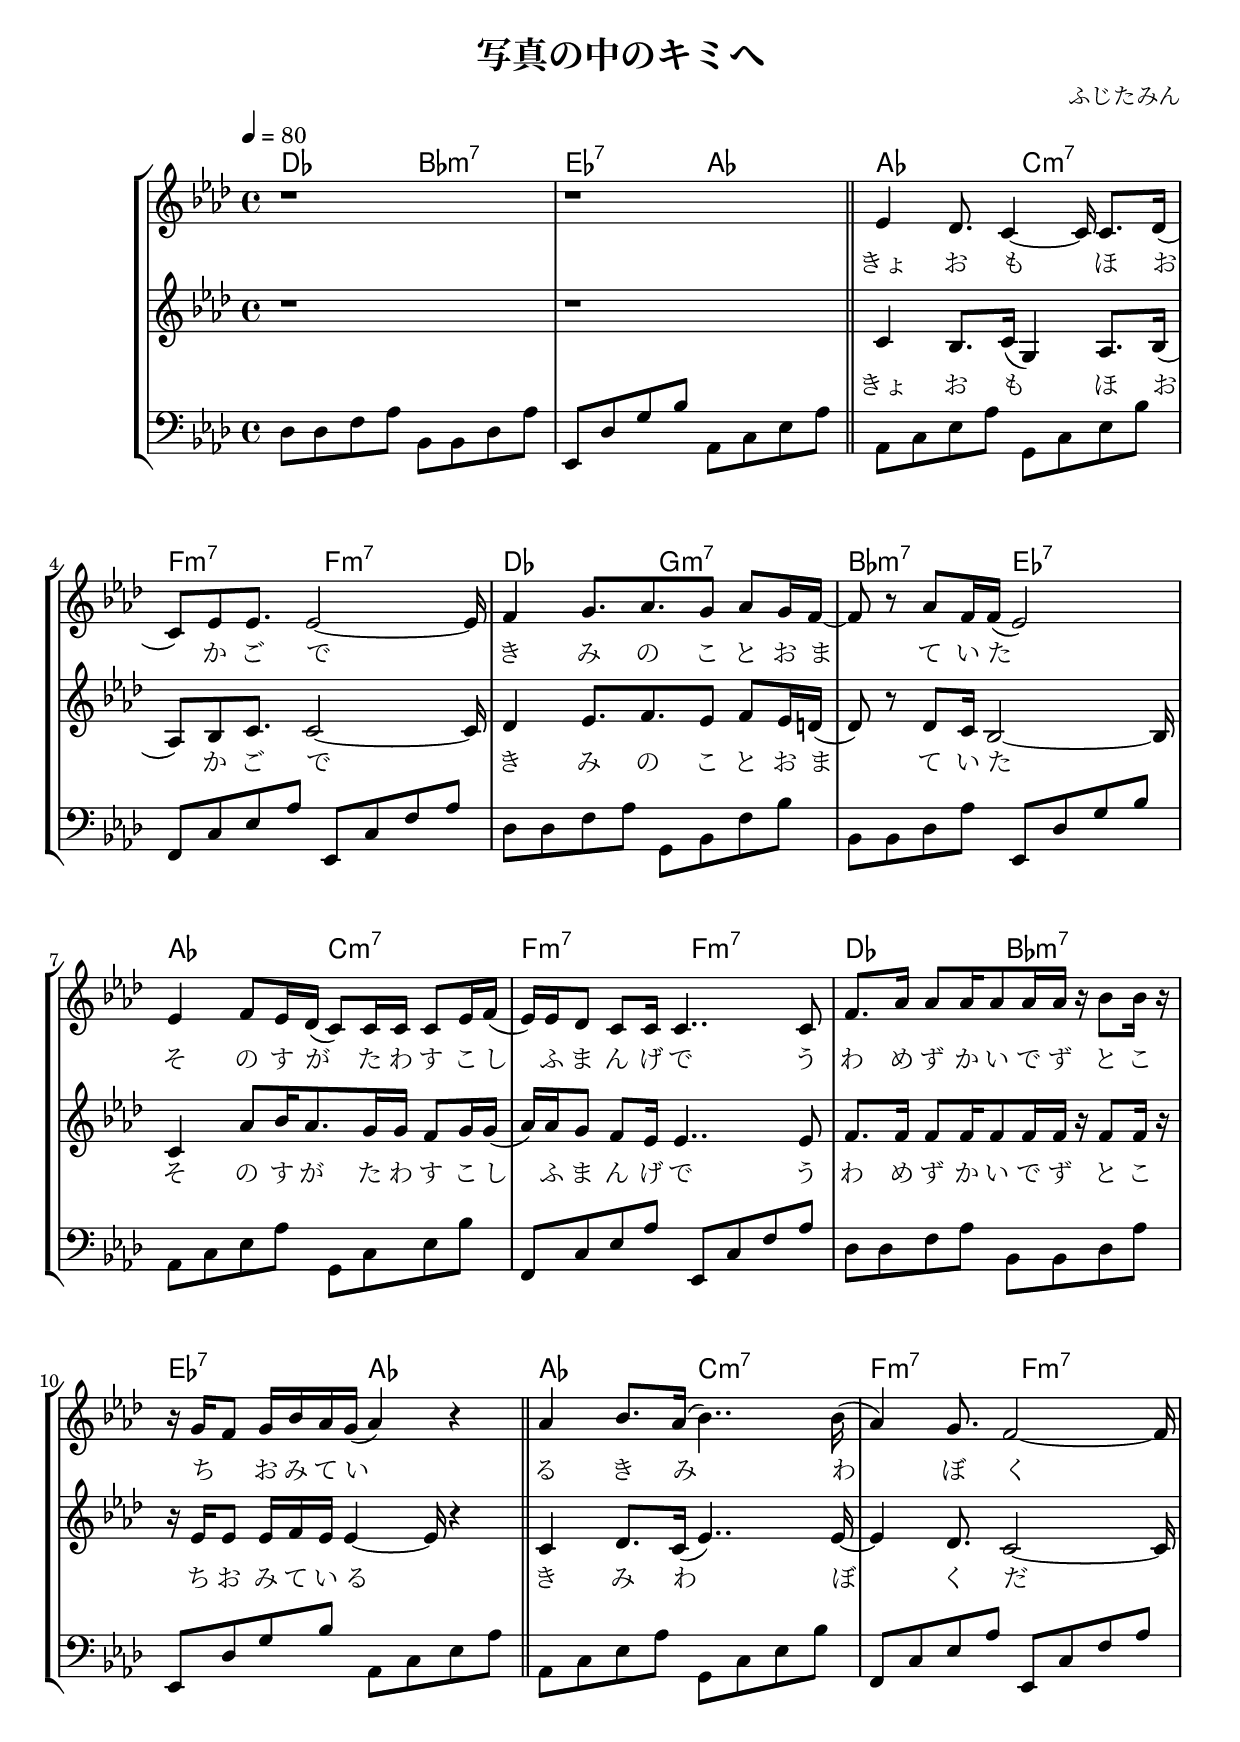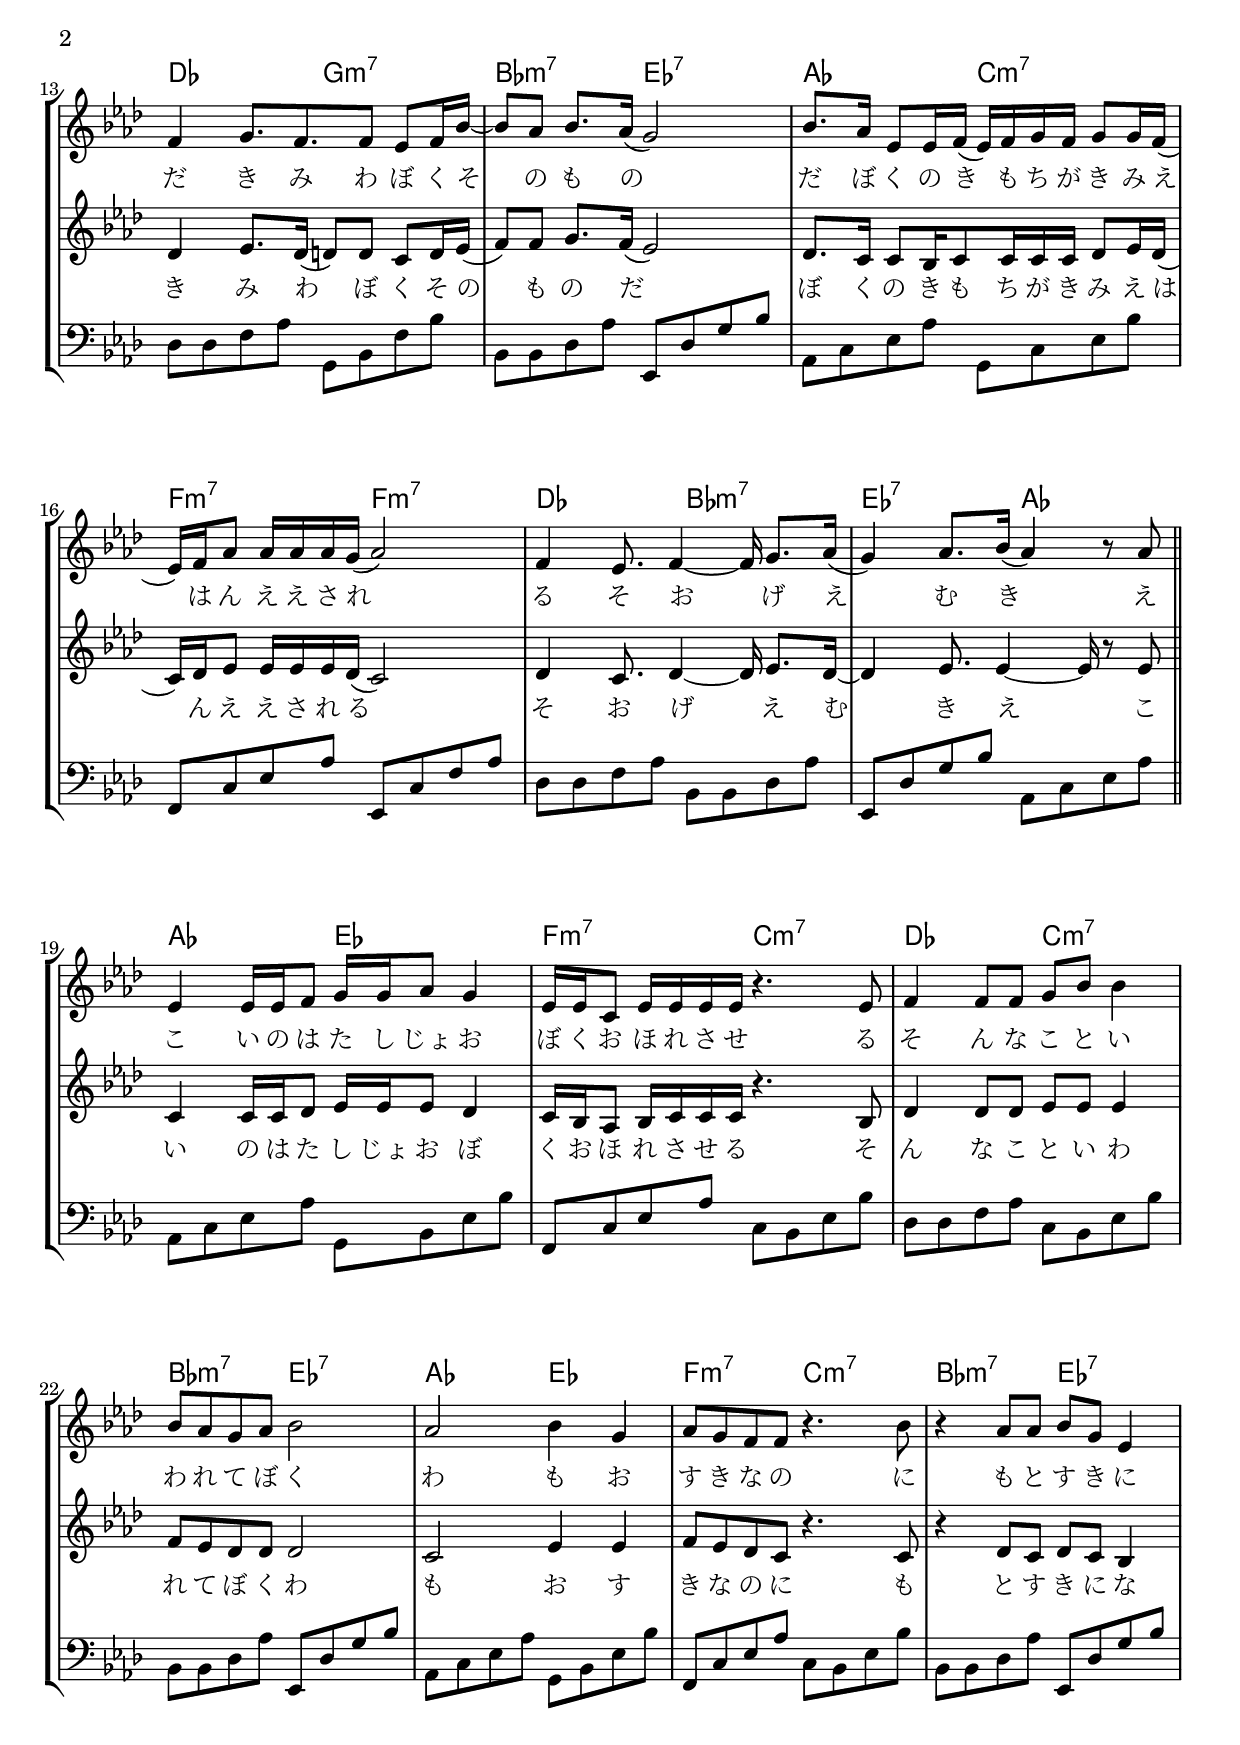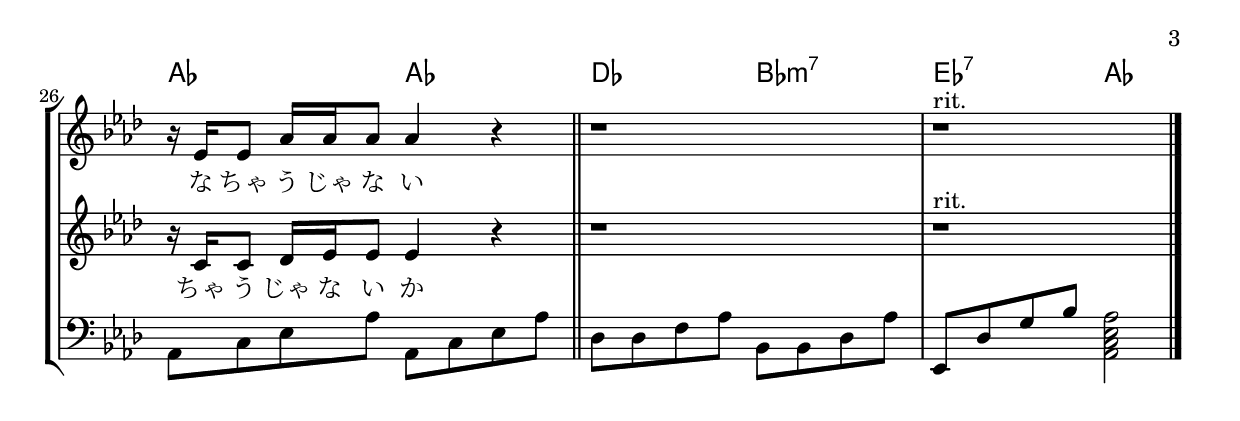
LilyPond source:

\version "2.12.1"

\header {
	title = \markup {写真の中のキミへ}
	composer = \markup \center-column {ふじたみん}
}

harmony = \chordmode {
	des2 bes:min7 es:7 as 

	as c:min7 f:min7 f:min7 des g:min7 bes:min7 es:7 as c:min7 f:min7 f:min7 des bes:min7 es:7 as 

	as c:min7 f:min7 f:min7 des g:min7 bes:min7 es:7 as c:min7 f:min7 f:min7 des bes:min7 es:7 as 

	as es f:min7 c:min7 des c:min7 bes:min7 es:7 as es f:min7 c:min7 bes:min7 es:7 as as 

	des bes:min7 es:7 as 
}

melody = {
	\key as \major
	\tempo 4 = 80
	r1 | r1   
	\set Staff.midiInstrument = #"mmi0.38"
	 es'4  des'8.  c'4~c'16  c'8.  des'16 
	(c'8)  es'8  es'8.  es'2~es'16 
	f'4  g'8.  as'8.  g'8  as'8  g'16  f'16~ 
	f'8  r8  as'8  f'16  f'16  (es'2) 
	es'4  f'8  es'16  des'16  (c'8)  c'16  c'16  c'8  es'16  f'16 
	(es'16)  es'16  des'8  c'8  c'16  c'4..  c'8 
	f'8.  as'16  as'8  as'16  as'8  as'16  as'16  r16  bes'8  bes'16  r16~ 
	r16  g'16  f'8  g'16  bes'16  as'16  g'16  (as'4)  	r4 	\set Staff.midiInstrument = #"mmi0.38"
	 as'4  bes'8.  as'16  (bes'4..)  bes'16 
	(as'4)  g'8.  f'2~f'16 
	f'4  g'8.  f'8.  f'8  es'8  f'16  bes'16~ 
	bes'8  as'8  bes'8.  as'16  (g'2) 
	bes'8.  as'16  es'8  es'16  f'16  (es'16)  f'16  g'16  f'16  g'8  g'16  f'16 
	(es'16)  f'16  as'8  as'16  as'16  as'16  g'16  (as'2) 
	f'4  es'8.  f'4~f'16  g'8.  as'16 
	(g'4)  as'8.  bes'16  (as'4)  	r8 	\set Staff.midiInstrument = #"mmi0.38"
	as'8 
	es'4  es'16  es'16  f'8  g'16  g'16  as'8  g'4 
	es'16  es'16  c'8  es'16  es'16  es'16  es'16  r4.  es'8 
	f'4  f'8  f'8  g'8  bes'8  bes'4 
	bes'8  as'8  g'8  as'8  bes'2 
	as'2  bes'4  g'4 
	as'8  g'8  f'8  f'8  r4.  bes'8 
	r4  as'8  as'8  bes'8  g'8  es'4 
	r16  es'16  es'8  as'16  as'16  as'8  as'4  	r4 	r1 | r1^"rit." \bar "|."
}

words = \lyricmode {
	
	きょ  お  も  ほ  お  か  ご  で  き  み  の  こ  と  お  ま  て  い  た  そ  の  す  が  た  わ  す  こ  し  ふ  ま  ん  げ  で  う  わ  め  ず  か  い  で  ず  と  こ  ち  お  み  て  い  る  
	き  み  わ  ぼ  く  だ  き  み  わ  ぼ  く  そ  の  も  の  だ  ぼ  く  の  き  も  ち  が  き  み  え  は  ん  え  え  さ  れ  る  そ  お  げ  え  む  き  え  
	こ  い  の  は  た  し  じょ  お  ぼ  く  お  ほ  れ  さ  せ  る  そ  ん  な  こ  と  い  わ  れ  て  ぼ  く  わ  も  お  す  き  な  の  に  も  と  す  き  に  な  ちゃ  う  じゃ  な  い  か  
	
}

secondmelody = {
	\key as \major
	\tempo 4 = 80
	r1 | r1   
	\set Staff.midiInstrument = #"fss0.32"
	 c'4  bes8.  c'16  (g4)  as8.  bes16 
	(as8)  bes8  c'8.  c'2~c'16 
	des'4  es'8.  f'8.  es'8  f'8  es'16  d'16 
	(des'8)  r8  des'8  c'16  bes2~bes16 
	c'4  as'8  bes'16  as'8.  g'16  g'16  f'8  g'16  g'16 
	(as'16)  as'16  g'8  f'8  es'16  es'4..  es'8 
	f'8.  f'16  f'8  f'16  f'8  f'16  f'16  r16  f'8  f'16  r16 
	r16  es'16  es'8  es'16  f'16  es'16  es'4~es'16  	r4 	\set Staff.midiInstrument = #"fss0.32"
	 c'4  des'8.  c'16  (es'4..)  es'16~ 
	es'4  des'8.  c'2~c'16 
	des'4  es'8.  des'16  (d'8)  d'8  c'8  d'16  es'16 
	(f'8)  f'8  g'8.  f'16  (es'2) 
	des'8.  c'16  c'8  bes16  c'8  c'16  c'16  c'16  des'8  es'16  des'16 
	(c'16)  des'16  es'8  es'16  es'16  es'16  des'16  (c'2) 
	des'4  c'8.  des'4~des'16  es'8.  des'16~ 
	des'4  es'8.  es'4~es'16  	r8 	\set Staff.midiInstrument = #"fss0.32"
	es'8 
	c'4  c'16  c'16  des'8  es'16  es'16  es'8  des'4 
	c'16  bes16  as8  bes16  c'16  c'16  c'16  r4.  bes8 
	des'4  des'8  des'8  es'8  es'8  es'4 
	f'8  es'8  des'8  des'8  des'2 
	c'2  es'4  es'4 
	f'8  es'8  des'8  c'8  r4.  c'8 
	r4  des'8  c'8  des'8  c'8  bes4 
	r16  c'16  c'8  des'16  es'16  es'8  es'4  	r4 	r1 | r1^"rit." \bar "|."
}

secondwords = \lyricmode {
	
	きょ  お  も  ほ  お  か  ご  で  き  み  の  こ  と  お  ま  て  い  た  そ  の  す  が  た  わ  す  こ  し  ふ  ま  ん  げ  で  う  わ  め  ず  か  い  で  ず  と  こ  ち  お  み  て  い  る  
	き  み  わ  ぼ  く  だ  き  み  わ  ぼ  く  そ  の  も  の  だ  ぼ  く  の  き  も  ち  が  き  み  え  は  ん  え  え  さ  れ  る  そ  お  げ  え  む  き  え  
	こ  い  の  は  た  し  じょ  お  ぼ  く  お  ほ  れ  さ  せ  る  そ  ん  な  こ  と  い  わ  れ  て  ぼ  く  わ  も  お  す  き  な  の  に  も  と  す  き  に  な  ちゃ  う  じゃ  な  い  か  
	
}

tempochange = {
	\tempo 4 = 80
	r1 | r1 \bar "||"
	\tempo 4 = 80
	r1 | r1 | r1 | r1 | r1 | r1 | r1 | r1 \bar "||"
	\tempo 4 = 80
	r1 | r1 | r1 | r1 | r1 | r1 | r1 | r1 \bar "||"
	\tempo 4 = 80
	r1 | r1 | r1 | r1 | r1 | r1 | r1 | r1 \bar "||"
	\tempo 4 = 80
	r1 | \tempo 4 = 60 r2 \tempo 4 = 53 r2 \bar "|."
}

mainacc = {
	\clef bass
	\set Staff.midiInstrument = #"Acoustic Guitar (steel)"
	\key as \major
	\tempo 4 = 80
	des8 des8 f8 as8
	bes,8 bes,8 des8 as8
	es,8 des8 g8 bes8
	as,8 c8 es8 as8
	\bar "||"

	\set Staff.midiInstrument = #"Acoustic Guitar (steel)"
	as,8 c8 es8 as8
	g,8 c8 es8 bes8
	f,8 c8 es8 as8
	es,8 c8 f8 as8
	des8 des8 f8 as8
	g,8 bes,8 f8 bes8
	bes,8 bes,8 des8 as8
	es,8 des8 g8 bes8
	as,8 c8 es8 as8
	g,8 c8 es8 bes8
	f,8 c8 es8 as8
	es,8 c8 f8 as8
	des8 des8 f8 as8
	bes,8 bes,8 des8 as8
	es,8 des8 g8 bes8
	as,8 c8 es8 as8
	\bar "||"

	\set Staff.midiInstrument = #"Acoustic Guitar (steel)"
	as,8 c8 es8 as8
	g,8 c8 es8 bes8
	f,8 c8 es8 as8
	es,8 c8 f8 as8
	des8 des8 f8 as8
	g,8 bes,8 f8 bes8
	bes,8 bes,8 des8 as8
	es,8 des8 g8 bes8
	as,8 c8 es8 as8
	g,8 c8 es8 bes8
	f,8 c8 es8 as8
	es,8 c8 f8 as8
	des8 des8 f8 as8
	bes,8 bes,8 des8 as8
	es,8 des8 g8 bes8
	as,8 c8 es8 as8
	\bar "||"

	\set Staff.midiInstrument = #"Acoustic Guitar (steel)"
	as,8 c8 es8 as8
	g,8 bes,8 es8 bes8
	f,8 c8 es8 as8
	c8 bes,8 es8 bes8
	des8 des8 f8 as8
	c8 bes,8 es8 bes8
	bes,8 bes,8 des8 as8
	es,8 des8 g8 bes8
	as,8 c8 es8 as8
	g,8 bes,8 es8 bes8
	f,8 c8 es8 as8
	c8 bes,8 es8 bes8
	bes,8 bes,8 des8 as8
	es,8 des8 g8 bes8
	as,8 c8 es8 as8
	as,8 c8 es8 as8
	\bar "||"

	\set Staff.midiInstrument = #"Acoustic Guitar (steel)"
	des8 des8 f8 as8
	bes,8 bes,8 des8 as8
	es,8 des8 g8 bes8
	<as, c es as>2
	\bar "|."
}

subacc = {
	\clef bass
	\set Staff.midiInstrument = #"Acoustic grand"
	\key as \major
	\tempo 4 = 80
	<des des f as>2
	<bes, bes, des as>2
	<es, des g bes>2
	<as, c es as>2
	\bar "||"

	\set Staff.midiInstrument = #"Acoustic grand"
	<as, c es as>2
	<g, c es bes>2
	<f, c es as>2
	<es, c f as>2
	<des des f as>2
	<g, bes, f bes>2
	<bes, bes, des as>2
	<es, des g bes>2
	<as, c es as>2
	<g, c es bes>2
	<f, c es as>2
	<es, c f as>2
	<des des f as>2
	<bes, bes, des as>2
	<es, des g bes>2
	<as, c es as>2
	\bar "||"

	\set Staff.midiInstrument = #"Acoustic grand"
	<as, c es as>2
	<g, c es bes>2
	<f, c es as>2
	<es, c f as>2
	<des des f as>2
	<g, bes, f bes>2
	<bes, bes, des as>2
	<es, des g bes>2
	<as, c es as>2
	<g, c es bes>2
	<f, c es as>2
	<es, c f as>2
	<des des f as>2
	<bes, bes, des as>2
	<es, des g bes>2
	<as, c es as>2
	\bar "||"

	\set Staff.midiInstrument = #"Acoustic grand"
	<as, c es as>2
	<g, bes, es bes>2
	<f, c es as>2
	<c bes, es bes>2
	<des des f as>2
	<c bes, es bes>2
	<bes, bes, des as>2
	<es, des g bes>2
	<as, c es as>2
	<g, bes, es bes>2
	<f, c es as>2
	<c bes, es bes>2
	<bes, bes, des as>2
	<es, des g bes>2
	<as, c es as>2
	<as, c es as>2
	\bar "||"

	\set Staff.midiInstrument = #"Electric Guitar (clean)"
	<des des f as>2
	<bes, bes, des as>2
	<es, des g bes>2
	<as, c es as>2
	\bar "|."
}

percA = {
	\drummode {
	r1 |r1 \bar "||"
	r1 |r1 |r1 |r1 |r1 |r1 |r1 |r1 \bar "||"
	r4 hh4 hh4 hh4  |hh4 hh4 hh4 hh4  |hh4 hh4 hh4 hh4  |hh4 hh4 hh4 hh4  |r4 hh4 hh4 hh4  |hh4 hh4 hh4 hh4  |hh4 hh4 hh4 hh4  |hh4 hh4 hh4 hh4  \bar "||"
	r4 hh4 hh4 hh4  |hh4 hh4 hh4 hh4  |hh4 hh4 hh4 hh4  |hh4 hh4 hh4 hh4  |r4 hh4 hh4 hh4  |hh4 hh4 hh4 hh4  |hh4 hh4 hh4 hh4  |hh4 hh4 hh4 hh4  \bar "||"
	r1 |r1 \bar "|."
	}
}

percB = {
	\drummode {
	r1 |r1 \bar "||"
	r1 |r1 |r1 |r1 |r1 |r1 |r1 |r1 \bar "||"
	r8 hhp4 hhp4 hhp4 hhp8  |r8 hhp4 hhp4 hhp4 hhp8  |r8 hhp4 hhp4 hhp4 hhp8  |r8 hhp4 hhp4 hhp4 hhp8  |r8 hhp4 hhp4 hhp4 hhp8  |r8 hhp4 hhp4 hhp4 hhp8  |r8 hhp4 hhp4 hhp4 hhp8  |r8 hhp4 hhp2 r8  \bar "||"
	r8 hhp4 hhp4 hhp4 hhp8  |r8 hhp4 hhp4 hhp4 hhp8  |r8 hhp4 hhp4 hhp4 hhp8  |r8 hhp4 hhp4 hhp4 hhp8  |r8 hhp4 hhp4 hhp4 hhp8  |r8 hhp4 hhp4 hhp4 hhp8  |r8 hhp4 hhp4 hhp4 hhp8  |r8 hhp4 hhp2 r8  \bar "||"
	r1 |r1 \bar "|."
	}
}

percC = {
	\drummode {
	r1 |r1 \bar "||"
	r1 |r1 |r1 |r1 |r1 |r1 |r1 |r1 \bar "||"
	r4 sn2 sn4  |r4 sn2 sn8. sn16  |r4 sn2 sn4  |r4 sn2 sn8. sn16  |r4 sn2 sn4  |r4 sn2 sn8. sn16  |r4 sn2 sn4  |r4 sn4 r16 sn16 sn8. sn16 sn16 sn16  \bar "||"
	r4 sn2 sn4  |r4 sn2 sn8. sn16  |r4 sn2 sn4  |r4 sn2 sn8. sn16  |r4 sn2 sn4  |r4 sn2 sn8. sn16  |r4 sn2 sn4  |r4 sn4 r16 sn16 sn8. sn16 sn16 sn16  \bar "||"
	r1 |r1 \bar "|."
	}
}

percD = {
	\drummode {
	r1 |r1 \bar "||"
	r1 |r1 |r1 |r1 |r1 |r1 |r1 |r1 \bar "||"
	bd2 bd8 bd16 bd4 r16  |bd2 bd8 bd16 bd4 r16  |bd2 bd8 bd16 bd4 r16  |bd2 bd8 bd16 bd4 r16  |bd2 bd8 bd16 bd4 r16  |bd2 bd8 bd16 bd4 r16  |bd2 bd8 bd16 bd4 r16  |bd4. bd8 bd4 bd4  \bar "||"
	bd2 bd8 bd16 bd4 r16  |bd2 bd8 bd16 bd4 r16  |bd2 bd8 bd16 bd4 r16  |bd2 bd8 bd16 bd4 r16  |bd2 bd8 bd16 bd4 r16  |bd2 bd8 bd16 bd4 r16  |bd2 bd8 bd16 bd4 r16  |bd4. bd8 bd4 bd4  \bar "||"
	r1 |r1 \bar "|."
	}
}

percE = {
	\drummode {
	r1 |r1 \bar "||"
	r1 |r1 |r1 |r1 |r1 |r1 |r1 |r1 \bar "||"
	cymc1  |r1 |r1 |r1 |cymc1  |r1 |r1 |r1 \bar "||"
	cymc1  |r1 |r1 |r1 |cymc1  |r1 |r1 |r1 \bar "||"
	r1 |r1 \bar "|."
	}
}

\score {
	<<
		\new StaffGroup <<
			\new ChordNames {\harmony}
			\new Voice = "melody" {\melody}
			\new Lyrics \lyricsto "melody" \words
			\new Voice = "secondmelody" {\secondmelody}
			\new Lyrics \lyricsto "secondmelody" \secondwords
			\new Staff = "mainacc" {\mainacc}
		>>
	>>
	\layout { }
}
